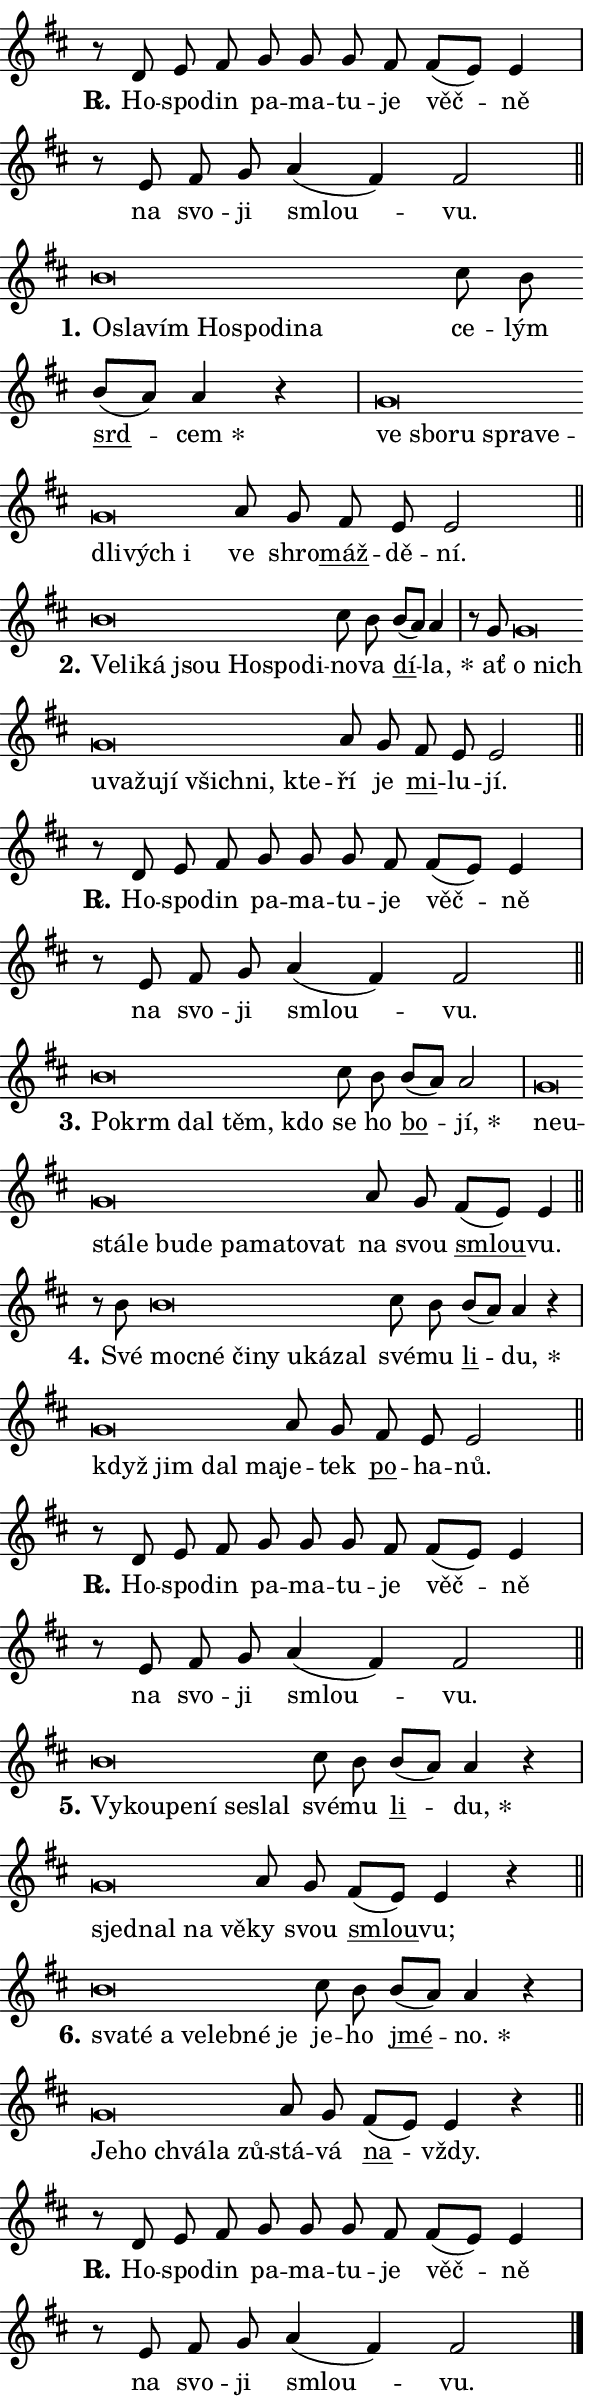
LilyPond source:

\version "2.24.0"
\header { tagline = "" }
\paper {
  indent = 0\cm
  top-margin = 0\cm
  right-margin = 0.13\cm % to fit lyric hyphens
  bottom-margin = 0\cm
  left-margin = 0\cm
  paper-width = 10\cm
  page-breaking = #ly:one-page-breaking
  system-system-spacing.basic-distance = #11
  score-system-spacing.basic-distance = #11
  ragged-last = ##f
}


%% Author: Thomas Morley
%% https://lists.gnu.org/archive/html/lilypond-user/2020-05/msg00002.html
#(define (line-position grob)
"Returns position of @var[grob} in current system:
   @code{'start}, if at first time-step
   @code{'end}, if at last time-step
   @code{'middle} otherwise
"
  (let* ((col (ly:item-get-column grob))
         (ln (ly:grob-object col 'left-neighbor))
         (rn (ly:grob-object col 'right-neighbor))
         (col-to-check-left (if (ly:grob? ln) ln col))
         (col-to-check-right (if (ly:grob? rn) rn col))
         (break-dir-left
           (and
             (ly:grob-property col-to-check-left 'non-musical #f)
             (ly:item-break-dir col-to-check-left)))
         (break-dir-right
           (and
             (ly:grob-property col-to-check-right 'non-musical #f)
             (ly:item-break-dir col-to-check-right))))
        (cond ((eqv? 1 break-dir-left) 'start)
              ((eqv? -1 break-dir-right) 'end)
              (else 'middle))))

#(define (tranparent-at-line-position vctor)
  (lambda (grob)
  "Relying on @code{line-position} select the relevant enry from @var{vctor}.
Used to determine transparency,"
    (case (line-position grob)
      ((end) (not (vector-ref vctor 0)))
      ((middle) (not (vector-ref vctor 1)))
      ((start) (not (vector-ref vctor 2))))))

noteHeadBreakVisibility =
#(define-music-function (break-visibility)(vector?)
"Makes @code{NoteHead}s transparent relying on @var{break-visibility}"
#{
  \override NoteHead.transparent =
    #(tranparent-at-line-position break-visibility)
#})

#(define delete-ledgers-for-transparent-note-heads
  (lambda (grob)
    "Reads whether a @code{NoteHead} is transparent.
If so this @code{NoteHead} is removed from @code{'note-heads} from
@var{grob}, which is supposed to be @code{LedgerLineSpanner}.
As a result ledgers are not printed for this @code{NoteHead}"
    (let* ((nhds-array (ly:grob-object grob 'note-heads))
           (nhds-list
             (if (ly:grob-array? nhds-array)
                 (ly:grob-array->list nhds-array)
                 '()))
           ;; Relies on the transparent-property being done before
           ;; Staff.LedgerLineSpanner.after-line-breaking is executed.
           ;; This is fragile ...
           (to-keep
             (remove
               (lambda (nhd)
                 (ly:grob-property nhd 'transparent #f))
               nhds-list)))
      ;; TODO find a better method to iterate over grob-arrays, similiar
      ;; to filter/remove etc for lists
      ;; For now rebuilt from scratch
      (set! (ly:grob-object grob 'note-heads)  '())
      (for-each
        (lambda (nhd)
          (ly:pointer-group-interface::add-grob grob 'note-heads nhd))
        to-keep))))

squashNotes = {
  \override NoteHead.X-extent = #'(-0.2 . 0.2)
  \override NoteHead.Y-extent = #'(-0.75 . 0)
  \override NoteHead.stencil =
    #(lambda (grob)
       (let ((pos (ly:grob-property grob 'staff-position)))
         (begin
           (if (< pos -7) (display "ERROR: Lower brevis then expected\n") (display ""))
           (if (<= pos -6) ly:text-interface::print ly:note-head::print))))
}
unSquashNotes = {
  \revert NoteHead.X-extent
  \revert NoteHead.Y-extent
  \revert NoteHead.stencil
}

hideNotes = \noteHeadBreakVisibility #begin-of-line-visible
unHideNotes = \noteHeadBreakVisibility #all-visible

% work-around for resetting accidentals
% https://lilypond.org/doc/v2.23/Documentation/notation/displaying-rhythms#unmetered-music
cadenzaMeasure = {
  \cadenzaOff
  \partial 1024 s1024
  \cadenzaOn
}

#(define-markup-command (accent layout props text) (markup?)
  "Underline accented syllable"
  (interpret-markup layout props
    #{\markup \override #'(offset . 4.3) \underline { #text }#}))

responsum = \markup \concat {
  "R" \hspace #-1.05 \path #0.1 #'((moveto 0 0.07) (lineto 0.9 0.8)) \hspace #0.05 "."
}

spaceSize = #0.6828661417322834 % exact space size for TeX Gyre Schola

\layout {
  \context {
    \Staff
    \remove "Time_signature_engraver"
    \override LedgerLineSpanner.after-line-breaking = #delete-ledgers-for-transparent-note-heads
  }
  \context {
    \Lyrics {
      \override LyricSpace.minimum-distance = \spaceSize
      \override LyricText.font-name = #"TeX Gyre Schola"
      \override LyricText.font-size = 1
      \override StanzaNumber.font-name = #"TeX Gyre Schola Bold"
      \override StanzaNumber.font-size = 1
    }
  }
  \context {
    \Score 
    \override NoteHead.text =
      #(lambda (grob) 
        (let ((pos (ly:grob-property grob 'staff-position)))
          #{\markup {
            \combine
              \halign #-0.55 \raise #(if (= pos -6) 0 0.5) \override #'(thickness . 2) \draw-line #'(3.2 . 0)
              \musicglyph "noteheads.sM1"
          }#}))
  }
}

% magnetic-lyrics.ily
%
%   written by
%     Jean Abou Samra <jean@abou-samra.fr>
%     Werner Lemberg <wl@gnu.org>
%
%   adapted by
%     Jiri Hon <jiri.hon@gmail.com>
%
% Version 2022-Apr-15

% https://www.mail-archive.com/lilypond-user@gnu.org/msg149350.html

#(define (Left_hyphen_pointer_engraver context)
   "Collect syllable-hyphen-syllable occurrences in lyrics and store
them in properties.  This engraver only looks to the left.  For
example, if the lyrics input is @code{foo -- bar}, it does the
following.

@itemize @bullet
@item
Set the @code{text} property of the @code{LyricHyphen} grob between
@q{foo} and @q{bar} to @code{foo}.

@item
Set the @code{left-hyphen} property of the @code{LyricText} grob with
text @q{foo} to the @code{LyricHyphen} grob between @q{foo} and
@q{bar}.
@end itemize

Use this auxiliary engraver in combination with the
@code{lyric-@/text::@/apply-@/magnetic-@/offset!} hook."
   (let ((hyphen #f)
         (text #f))
     (make-engraver
      (acknowledgers
       ((lyric-syllable-interface engraver grob source-engraver)
        (set! text grob)))
      (end-acknowledgers
       ((lyric-hyphen-interface engraver grob source-engraver)
        ;(when (not (grob::has-interface grob 'lyric-space-interface))
          (set! hyphen grob)));)
      ((stop-translation-timestep engraver)
       (when (and text hyphen)
         (ly:grob-set-object! text 'left-hyphen hyphen))
       (set! text #f)
       (set! hyphen #f)))))

#(define (lyric-text::apply-magnetic-offset! grob)
   "If the space between two syllables is less than the value in
property @code{LyricText@/.details@/.squash-threshold}, move the right
syllable to the left so that it gets concatenated with the left
syllable.

Use this function as a hook for
@code{LyricText@/.after-@/line-@/breaking} if the
@code{Left_@/hyphen_@/pointer_@/engraver} is active."
   (let ((hyphen (ly:grob-object grob 'left-hyphen #f)))
     (when hyphen
       (let ((left-text (ly:spanner-bound hyphen LEFT)))
         (when (grob::has-interface left-text 'lyric-syllable-interface)
           (let* ((common (ly:grob-common-refpoint grob left-text X))
                  (this-x-ext (ly:grob-extent grob common X))
                  (left-x-ext
                   (begin
                     ;; Trigger magnetism for left-text.
                     (ly:grob-property left-text 'after-line-breaking)
                     (ly:grob-extent left-text common X)))
                  ;; `delta` is the gap width between two syllables.
                  (delta (- (interval-start this-x-ext)
                            (interval-end left-x-ext)))
                  (details (ly:grob-property grob 'details))
                  (threshold (assoc-get 'squash-threshold details 0.2)))
             (when (< delta threshold)
               (let* (;; We have to manipulate the input text so that
                      ;; ligatures crossing syllable boundaries are not
                      ;; disabled.  For languages based on the Latin
                      ;; script this is essentially a beautification.
                      ;; However, for non-Western scripts it can be a
                      ;; necessity.
                      (lt (ly:grob-property left-text 'text))
                      (rt (ly:grob-property grob 'text))
                      (is-space (grob::has-interface hyphen 'lyric-space-interface))
                      (space (if is-space " " ""))
                      (extra-delta (if is-space spaceSize 0))
                      ;; Append new syllable.
                      (ltrt-space (if (and (string? lt) (string? rt))
                                (string-append lt space rt)
                                (make-concat-markup (list lt space rt))))
                      ;; Right-align `ltrt` to the right side.
                      (ltrt-space-markup (grob-interpret-markup
                               grob
                               (make-translate-markup
                                (cons (interval-length this-x-ext) 0)
                                (make-right-align-markup ltrt-space)))))
                 (begin
                   ;; Don't print `left-text`.
                   (ly:grob-set-property! left-text 'stencil #f)
                   ;; Set text and stencil (which holds all collected
                   ;; syllables so far) and shift it to the left.
                   (ly:grob-set-property! grob 'text ltrt-space)
                   (ly:grob-set-property! grob 'stencil ltrt-space-markup)
                   (ly:grob-translate-axis! grob (- (- delta extra-delta)) X))))))))))


#(define (lyric-hyphen::displace-bounds-first grob)
   ;; Make very sure this callback isn't triggered too early.
   (let ((left (ly:spanner-bound grob LEFT))
         (right (ly:spanner-bound grob RIGHT)))
     (ly:grob-property left 'after-line-breaking)
     (ly:grob-property right 'after-line-breaking)
     (ly:lyric-hyphen::print grob)))

squashThreshold = #0.4

\layout {
  \context {
    \Lyrics
    \consists #Left_hyphen_pointer_engraver
    \override LyricText.after-line-breaking =
      #lyric-text::apply-magnetic-offset!
    \override LyricHyphen.stencil = #lyric-hyphen::displace-bounds-first
    \override LyricText.details.squash-threshold = \squashThreshold
    \override LyricHyphen.minimum-distance = 0
    \override LyricHyphen.minimum-length = \squashThreshold
  }
}

squashText = \override LyricText.details.squash-threshold = 9999
unSquashText = \override LyricText.details.squash-threshold = \squashThreshold

leftText = \override LyricText.self-alignment-X = #LEFT
unLeftText = \revert LyricText.self-alignment-X

starOffset = #(lambda (grob) 
                (let ((x_offset (ly:self-alignment-interface::aligned-on-x-parent grob)))
                  (if (= x_offset 0) 0 (+ x_offset 1.2))))

star = #(define-music-function (syllable)(string?)
"Append star separator at the end of a syllable"
#{
  \once \override LyricText.X-offset = #starOffset
  \lyricmode { \markup {
    #syllable
    \override #'((font-name . "TeX Gyre Schola Bold")) \hspace #0.2 \lower #0.65 \larger "*"
  } }
#})

starAccent = #(define-music-function (syllable)(string?)
"Append star separator at the end of a syllable and make accent"
#{
  \once \override LyricText.X-offset = #starOffset
  \lyricmode { \markup {
    \accent #syllable
    \override #'((font-name . "TeX Gyre Schola Bold")) \hspace #0.2 \lower #0.65 \larger "*"
  } }
#})

breath = #(define-music-function (syllable)(string?)
"Append breathing indicator at the end of a syllable"
#{
  \lyricmode { \markup { #syllable "+" } }
#})

optionalBreath = #(define-music-function (syllable)(string?)
"Append optional breathing indicator at the end of a syllable"
#{
  \lyricmode { \markup { #syllable "(+)" } }
#})


\score {
    <<
        \new Voice = "melody" { \cadenzaOn \key d \major \relative { r8 d' e fis g g g fis \bar "" fis[( e)] e4 \cadenzaMeasure \bar "|" r8 e fis g \bar "" a4( fis) fis2 \cadenzaMeasure \bar "||" \break } }
        \new Lyrics \lyricsto "melody" { \lyricmode { \set stanza = \responsum
Ho -- spo -- din pa -- ma -- tu -- je věč -- ně na svo -- ji smlou -- vu. } }
    >>
    \layout {}
}

\score {
    <<
        \new Voice = "melody" { \cadenzaOn \key d \major \relative { \squashNotes b'\breve*1/16 \hideNotes \breve*1/16 \bar "" \breve*1/16 \bar "" \breve*1/16 \bar "" \breve*1/16 \bar "" \breve*1/16 \breve*1/16 \bar "" \unHideNotes \unSquashNotes cis8 b \bar "" b[( a)] a4 r \cadenzaMeasure \bar "|" \squashNotes g\breve*1/16 \hideNotes \breve*1/16 \bar "" \breve*1/16 \bar "" \breve*1/16 \bar "" \breve*1/16 \bar "" \breve*1/16 \bar "" \breve*1/16 \breve*1/16 \bar "" \unHideNotes \unSquashNotes a8 g \bar "" fis e e2 \cadenzaMeasure \bar "||" \break } }
        \new Lyrics \lyricsto "melody" { \lyricmode { \set stanza = "1."
\leftText O -- \squashText sla -- vím Ho -- spo -- di -- na \unLeftText \unSquashText ce -- lým \markup \accent srd -- \star cem \leftText ve \squashText sbo -- ru spra -- ve -- dli -- vých i \unLeftText \unSquashText ve shro -- \markup \accent máž -- dě -- ní. } }
    >>
    \layout {}
}

\score {
    <<
        \new Voice = "melody" { \cadenzaOn \key d \major \relative { \squashNotes b'\breve*1/16 \hideNotes \breve*1/16 \bar "" \breve*1/16 \bar "" \breve*1/16 \bar "" \breve*1/16 \bar "" \breve*1/16 \breve*1/16 \bar "" \unHideNotes \unSquashNotes cis8 b \bar "" b[( a)] a4 \cadenzaMeasure \bar "|" r8 g \squashNotes g\breve*1/16 \hideNotes \breve*1/16 \bar "" \breve*1/16 \bar "" \breve*1/16 \bar "" \breve*1/16 \bar "" \breve*1/16 \bar "" \breve*1/16 \bar "" \breve*1/16 \breve*1/16 \bar "" \unHideNotes \unSquashNotes a8 g \bar "" fis e e2 \cadenzaMeasure \bar "||" \break } }
        \new Lyrics \lyricsto "melody" { \lyricmode { \set stanza = "2."
\leftText Ve -- \squashText li -- ká jsou Ho -- spo -- di -- \unLeftText \unSquashText no -- va \markup \accent dí -- \star la, ať \leftText o \squashText nich u -- va -- žu -- jí všich -- ni, kte -- \unLeftText \unSquashText ří je \markup \accent mi -- lu -- jí. } }
    >>
    \layout {}
}

\score {
    <<
        \new Voice = "melody" { \cadenzaOn \key d \major \relative { r8 d' e fis g g g fis \bar "" fis[( e)] e4 \cadenzaMeasure \bar "|" r8 e fis g \bar "" a4( fis) fis2 \cadenzaMeasure \bar "||" \break } }
        \new Lyrics \lyricsto "melody" { \lyricmode { \set stanza = \responsum
Ho -- spo -- din pa -- ma -- tu -- je věč -- ně na svo -- ji smlou -- vu. } }
    >>
    \layout {}
}

\score {
    <<
        \new Voice = "melody" { \cadenzaOn \key d \major \relative { \squashNotes b'\breve*1/16 \hideNotes \breve*1/16 \bar "" \breve*1/16 \bar "" \breve*1/16 \breve*1/16 \bar "" \unHideNotes \unSquashNotes cis8 b \bar "" b[( a)] a2 \cadenzaMeasure \bar "|" \squashNotes g\breve*1/16 \hideNotes \breve*1/16 \bar "" \breve*1/16 \bar "" \breve*1/16 \bar "" \breve*1/16 \bar "" \breve*1/16 \bar "" \breve*1/16 \bar "" \breve*1/16 \bar "" \breve*1/16 \breve*1/16 \bar "" \unHideNotes \unSquashNotes a8 g \bar "" fis[( e)] e4 \cadenzaMeasure \bar "||" \break } }
        \new Lyrics \lyricsto "melody" { \lyricmode { \set stanza = "3."
\leftText Po -- \squashText krm dal těm, kdo \unLeftText \unSquashText se ho \markup \accent bo -- \star jí, \leftText ne -- \squashText u -- stá -- le bu -- de pa -- ma -- to -- vat \unLeftText \unSquashText na svou \markup \accent smlou -- vu. } }
    >>
    \layout {}
}

\score {
    <<
        \new Voice = "melody" { \cadenzaOn \key d \major \relative { r8 b' \squashNotes b\breve*1/16 \hideNotes \breve*1/16 \bar "" \breve*1/16 \bar "" \breve*1/16 \bar "" \breve*1/16 \bar "" \breve*1/16 \breve*1/16 \bar "" \unHideNotes \unSquashNotes cis8 b \bar "" b[( a)] a4 r \cadenzaMeasure \bar "|" \squashNotes g\breve*1/16 \hideNotes \breve*1/16 \bar "" \breve*1/16 \breve*1/16 \bar "" \unHideNotes \unSquashNotes a8 g \bar "" fis e e2 \cadenzaMeasure \bar "||" \break } }
        \new Lyrics \lyricsto "melody" { \lyricmode { \set stanza = "4."
Své \leftText moc -- \squashText né či -- ny u -- ká -- zal \unLeftText \unSquashText své -- mu \markup \accent li -- \star du, \leftText když \squashText jim dal ma -- \unLeftText \unSquashText je -- tek \markup \accent po -- ha -- nů. } }
    >>
    \layout {}
}

\score {
    <<
        \new Voice = "melody" { \cadenzaOn \key d \major \relative { r8 d' e fis g g g fis \bar "" fis[( e)] e4 \cadenzaMeasure \bar "|" r8 e fis g \bar "" a4( fis) fis2 \cadenzaMeasure \bar "||" \break } }
        \new Lyrics \lyricsto "melody" { \lyricmode { \set stanza = \responsum
Ho -- spo -- din pa -- ma -- tu -- je věč -- ně na svo -- ji smlou -- vu. } }
    >>
    \layout {}
}

\score {
    <<
        \new Voice = "melody" { \cadenzaOn \key d \major \relative { \squashNotes b'\breve*1/16 \hideNotes \breve*1/16 \bar "" \breve*1/16 \bar "" \breve*1/16 \bar "" \breve*1/16 \breve*1/16 \bar "" \unHideNotes \unSquashNotes cis8 b \bar "" b[( a)] a4 r \cadenzaMeasure \bar "|" \squashNotes g\breve*1/16 \hideNotes \breve*1/16 \bar "" \breve*1/16 \breve*1/16 \bar "" \unHideNotes \unSquashNotes a8 g \bar "" fis[( e)] e4 r \cadenzaMeasure \bar "||" \break } }
        \new Lyrics \lyricsto "melody" { \lyricmode { \set stanza = "5."
\leftText Vy -- \squashText kou -- pe -- ní se -- slal \unLeftText \unSquashText své -- mu \markup \accent li -- \star du, \leftText sjed -- \squashText nal na vě -- \unLeftText \unSquashText ky svou \markup \accent smlou -- vu; } }
    >>
    \layout {}
}

\score {
    <<
        \new Voice = "melody" { \cadenzaOn \key d \major \relative { \squashNotes b'\breve*1/16 \hideNotes \breve*1/16 \bar "" \breve*1/16 \bar "" \breve*1/16 \bar "" \breve*1/16 \bar "" \breve*1/16 \breve*1/16 \bar "" \unHideNotes \unSquashNotes cis8 b \bar "" b[( a)] a4 r \cadenzaMeasure \bar "|" \squashNotes g\breve*1/16 \hideNotes \breve*1/16 \bar "" \breve*1/16 \bar "" \breve*1/16 \breve*1/16 \bar "" \unHideNotes \unSquashNotes a8 g \bar "" fis[( e)] e4 r \cadenzaMeasure \bar "||" \break } }
        \new Lyrics \lyricsto "melody" { \lyricmode { \set stanza = "6."
\leftText sva -- \squashText té a ve -- leb -- né je \unLeftText \unSquashText je -- ho \markup \accent jmé -- \star no. \leftText Je -- \squashText ho chvá -- la zů -- \unLeftText \unSquashText stá -- vá \markup \accent na -- vždy. } }
    >>
    \layout {}
}

\score {
    <<
        \new Voice = "melody" { \cadenzaOn \key d \major \relative { r8 d' e fis g g g fis \bar "" fis[( e)] e4 \cadenzaMeasure \bar "|" r8 e fis g \bar "" a4( fis) fis2 \cadenzaMeasure \bar "||" \break } \bar "|." }
        \new Lyrics \lyricsto "melody" { \lyricmode { \set stanza = \responsum
Ho -- spo -- din pa -- ma -- tu -- je věč -- ně na svo -- ji smlou -- vu. } }
    >>
    \layout {}
}
